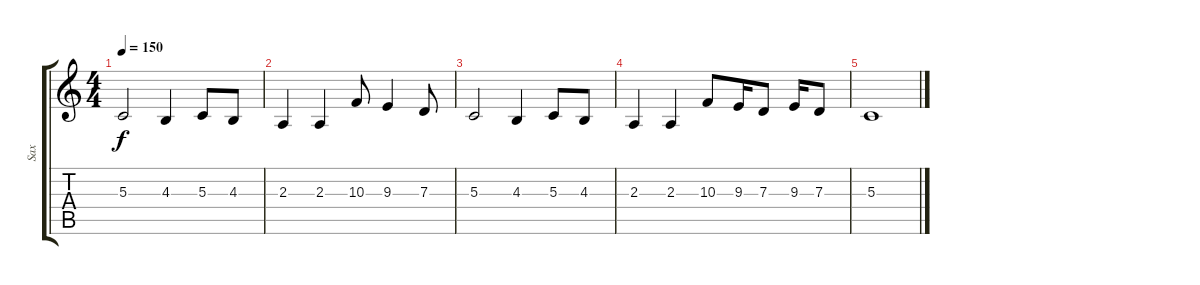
\track ("Sax" "Sax") {instrument altosax}
\staff {score tabs}
\tuning (E4 B3 G3 D3 A2 E2) {hide}
\ts (4 4)
\tempo 150
\clef g2
\ks c
5.3.2{dy f} 4.3.4 5.3.8 4.3.8 |
2.3.4 2.3.4 10.3.8 9.3.4 7.3.8 |
5.3.2 4.3.4 5.3.8 4.3.8 |
2.3.4 2.3.4 10.3.8 9.3.16 7.3.8 9.3.16 7.3.8 |
5.3.1
